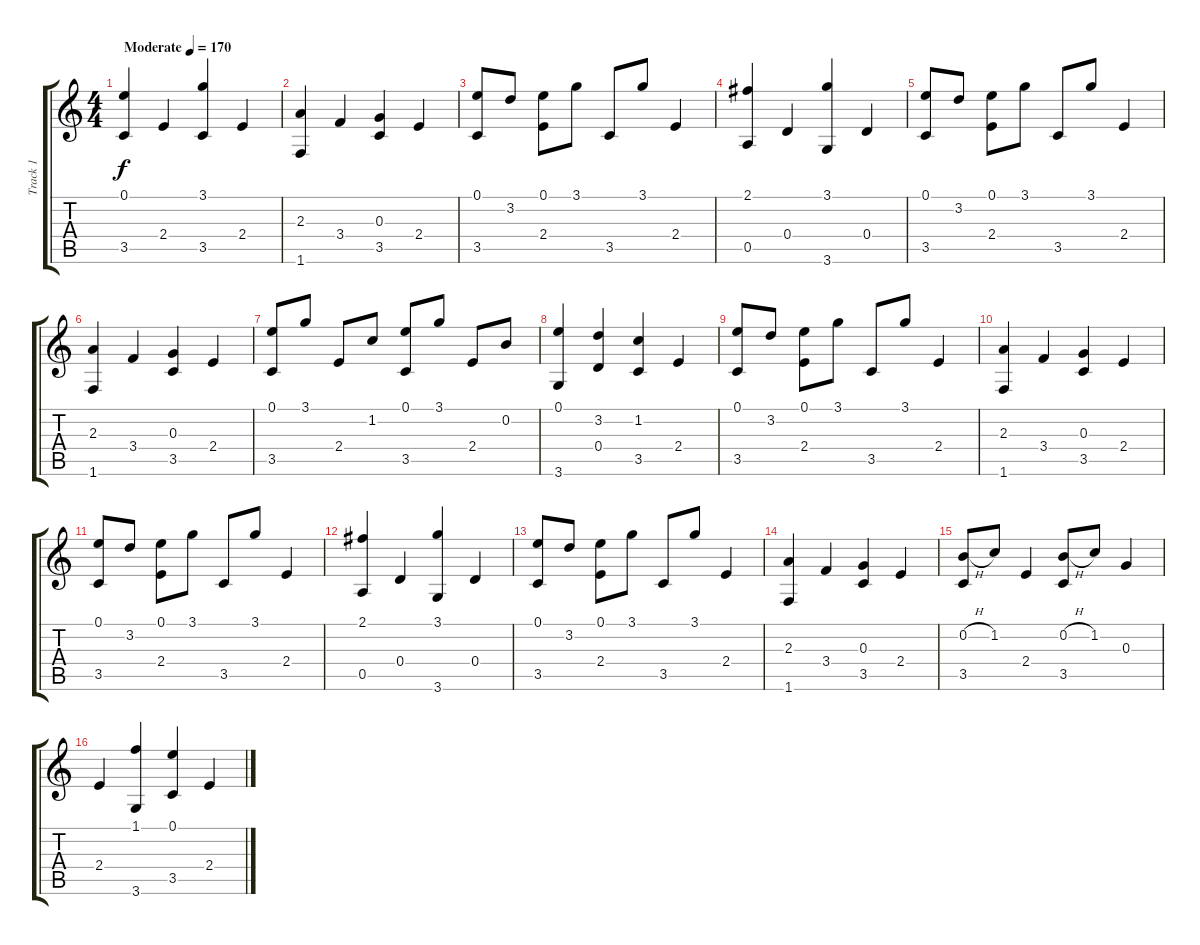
\track ("Track 1" "Track 1") {instrument acousticguitarsteel}
\staff {score tabs}
\tuning (E4 B3 G3 D3 A2 E2) {hide}
\ts (4 4)
\tempo (170 "Moderate")
\clef g2
\ks c
(0.1 3.5).4{dy f instrument acousticguitarsteel} 2.4.4 (3.1 3.5).4 2.4.4 |
(2.3 1.6).4 3.4.4 (0.3 3.5).4 2.4.4 |
(0.1 3.5).8 3.2.8 (0.1 2.4).8 3.1.8 3.5.8 3.1.8 2.4.4 |
(2.1 0.5).4 0.4.4 (3.1 3.6).4 0.4.4 |
(0.1 3.5).8 3.2.8 (0.1 2.4).8 3.1.8 3.5.8 3.1.8 2.4.4 |
(2.3 1.6).4 3.4.4 (0.3 3.5).4 2.4.4 |
(0.1 3.5).8 3.1.8 2.4.8 1.2.8 (0.1 3.5).8 3.1.8 2.4.8 0.2.8 |
(0.1 3.6).4 (3.2 0.4).4 (1.2 3.5).4 2.4.4 |
(0.1 3.5).8 3.2.8 (0.1 2.4).8 3.1.8 3.5.8 3.1.8 2.4.4 |
(2.3 1.6).4 3.4.4 (0.3 3.5).4 2.4.4 |
(0.1 3.5).8 3.2.8 (0.1 2.4).8 3.1.8 3.5.8 3.1.8 2.4.4 |
(2.1 0.5).4 0.4.4 (3.1 3.6).4 0.4.4 |
(0.1 3.5).8 3.2.8 (0.1 2.4).8 3.1.8 3.5.8 3.1.8 2.4.4 |
(2.3 1.6).4 3.4.4 (0.3 3.5).4 2.4.4 |
(0.2{h} 3.5).8 1.2.8 2.4.4 (0.2{h} 3.5).8 1.2.8 0.3.4 |
2.4.4 (1.1 3.6).4 (0.1 3.5).4 2.4.4
